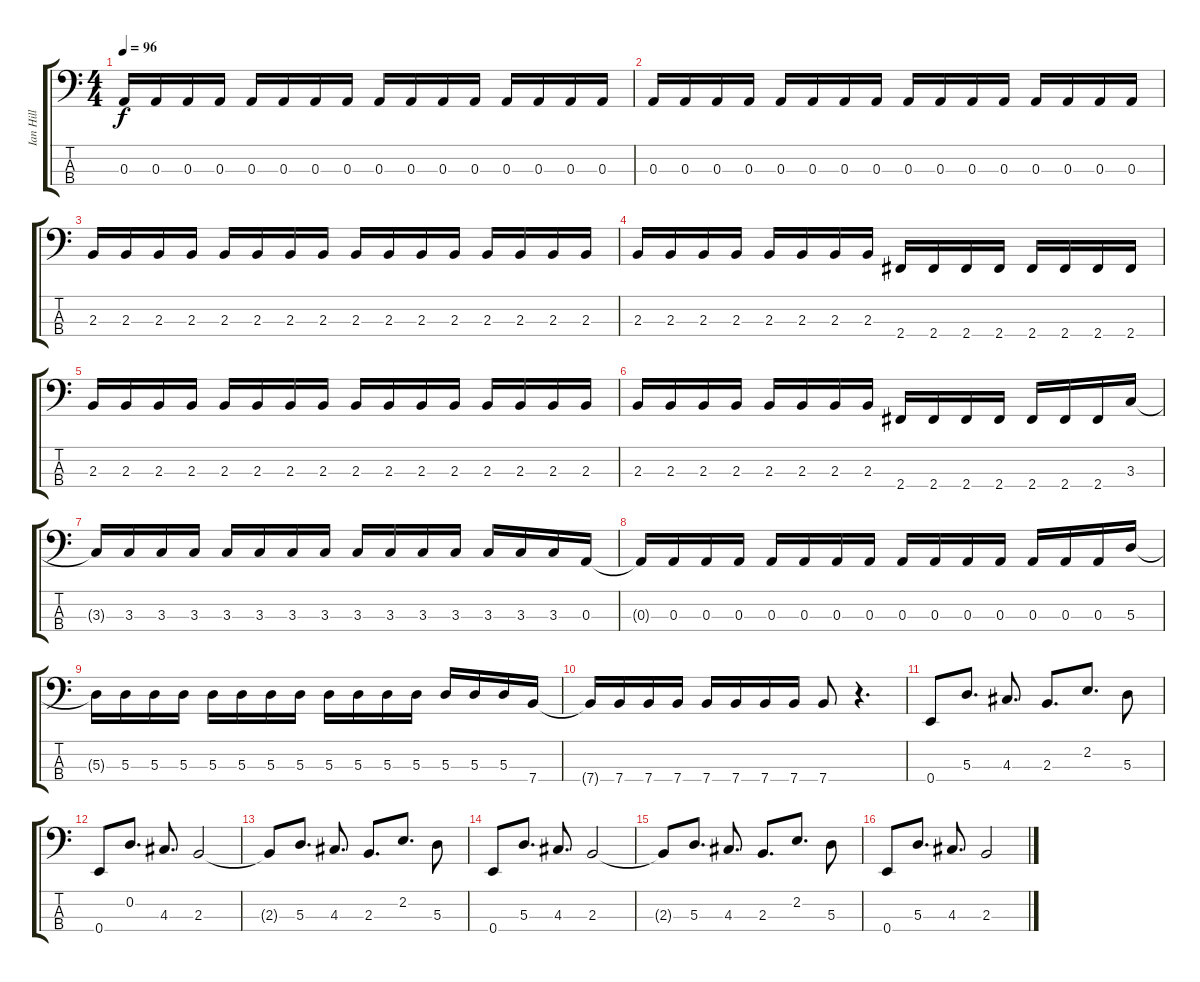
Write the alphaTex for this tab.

\track ("Ian Hill" "Ian Hill") {instrument electricbasspick}
\staff {score tabs}
\tuning (G2 D2 A1 E1) {hide}
\ts (4 4)
\tempo 96
\clef f4
\ks c
0.3.16{dy f} 0.3.16 0.3.16 0.3.16 0.3.16 0.3.16 0.3.16 0.3.16 0.3.16 0.3.16 0.3.16 0.3.16 0.3.16 0.3.16 0.3.16 0.3.16 |
0.3.16 0.3.16 0.3.16 0.3.16 0.3.16 0.3.16 0.3.16 0.3.16 0.3.16 0.3.16 0.3.16 0.3.16 0.3.16 0.3.16 0.3.16 0.3.16 |
2.3.16 2.3.16 2.3.16 2.3.16 2.3.16 2.3.16 2.3.16 2.3.16 2.3.16 2.3.16 2.3.16 2.3.16 2.3.16 2.3.16 2.3.16 2.3.16 |
2.3.16 2.3.16 2.3.16 2.3.16 2.3.16 2.3.16 2.3.16 2.3.16 2.4.16 2.4.16 2.4.16 2.4.16 2.4.16 2.4.16 2.4.16 2.4.16 |
2.3.16 2.3.16 2.3.16 2.3.16 2.3.16 2.3.16 2.3.16 2.3.16 2.3.16 2.3.16 2.3.16 2.3.16 2.3.16 2.3.16 2.3.16 2.3.16 |
2.3.16 2.3.16 2.3.16 2.3.16 2.3.16 2.3.16 2.3.16 2.3.16 2.4.16 2.4.16 2.4.16 2.4.16 2.4.16 2.4.16 2.4.16 3.3.16 |
3.3{t}.16 3.3.16 3.3.16 3.3.16 3.3.16 3.3.16 3.3.16 3.3.16 3.3.16 3.3.16 3.3.16 3.3.16 3.3.16 3.3.16 3.3.16 0.3.16 |
0.3{t}.16 0.3.16 0.3.16 0.3.16 0.3.16 0.3.16 0.3.16 0.3.16 0.3.16 0.3.16 0.3.16 0.3.16 0.3.16 0.3.16 0.3.16 5.3.16 |
5.3{t}.16 5.3.16 5.3.16 5.3.16 5.3.16 5.3.16 5.3.16 5.3.16 5.3.16 5.3.16 5.3.16 5.3.16 5.3.16 5.3.16 5.3.16 7.4.16 |
7.4{t}.16 7.4.16 7.4.16 7.4.16 7.4.16 7.4.16 7.4.16 7.4.16 7.4.8 r.4{d} |
0.4.8 5.3.8{d} 4.3.8{d} 2.3.8{d} 2.2.8{d} 5.3.8 |
0.4.8 0.2.8{d} 4.3.8{d} 2.3.2 |
2.3{t}.8 5.3.8{d} 4.3.8{d} 2.3.8{d} 2.2.8{d} 5.3.8 |
0.4.8 5.3.8{d} 4.3.8{d} 2.3.2 |
2.3{t}.8 5.3.8{d} 4.3.8{d} 2.3.8{d} 2.2.8{d} 5.3.8 |
0.4.8 5.3.8{d} 4.3.8{d} 2.3.2
